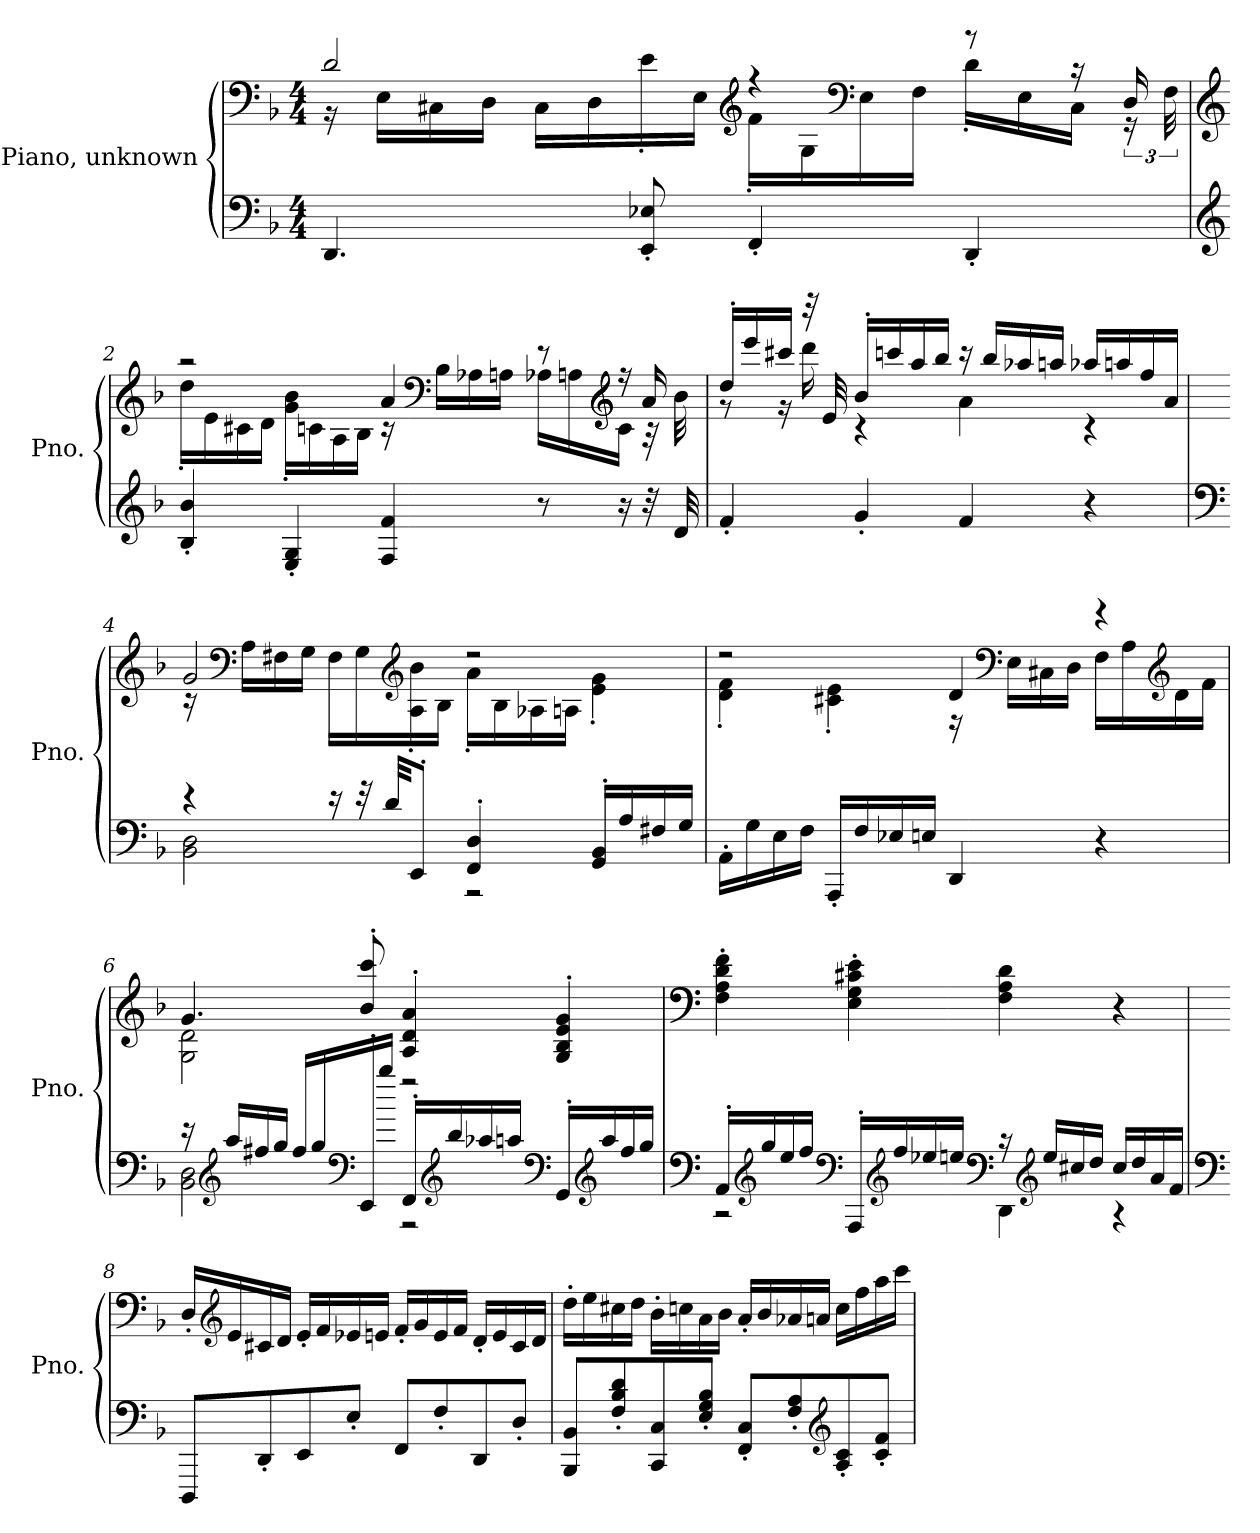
**kern	**kern
*part1	*part1
*staff2	*staff1
*I"Piano, unknown	*
*I'Pno.	*
*clefF4	*clefF4
*k[b-]	*k[b-]
*M4/4	*M4/4
*MM120	*MM120
=1	=1
*	*^
4.DD/	2d/	16r
.	.	16E\LL
.	.	16C#X\
.	.	16D\JJ
.	.	16C#\LL
.	.	16D\
8EE/' 8E-X/'	.	16e'\
.	.	16E\JJ
*	*clefG2	*
4FF'/	4r	16f'\LL
.	.	16G\
*	*clefF4	*
.	.	16E\
.	.	16F\JJ
4DD'/	8r	16d'\LL
.	.	16E\
.	16r	16C#\JJ
.	16D/	24r
.	.	48F\
!!LO:LB:g=z	!!
=2	=2	=2
*clefG2	*clefG2	*
4B-/' 4b-/'	2r	16dd'\LL
.	.	16e\
.	.	16c#X\
.	.	16d\JJ
4E/' 4G/'	.	16g\' 16b-\'LL
.	.	16cn\
.	.	16A\
.	.	16B-\JJ
4F/ 4f/	4a/	16r
*	*clefF4	*
.	.	16B-\LL
.	.	16A-X\
.	.	16An\JJ
8r	8r	16A-X\LL
.	.	16An\
*	*clefG2	*
16r	16r	16c\JJ
32r	16a/	32r
32d/	.	32b-\
!!LO:LB:g=z	!!
=3	=3	=3
4f'/	16dd'/LL	8r
.	16eee/	.
.	16ccc#X/JJ	16r
.	32r	16ddd\
.	32e/	.
4g'/	16b-'/LL	4r
.	16cccn/	.
.	16aa/	.
.	16bb-/JJ	.
4f/	16r	4a\
.	16bb-/LL	.
.	16aa-X/	.
.	16aan/JJ	.
4r	16aa-X/LL	4r
.	16aan/	.
.	16ff/	.
.	16a/JJ	.
!!LO:LB:g=z	!!
=4	=4	=4
*clefF4	*	*
*^	*	*
4r	2BB-\ 2D\	2g/	16r
*	*	*clefF4	*
.	.	.	16A\LL
.	.	.	16F#X\
.	.	.	16G\JJ
16r	.	.	16F#\LL
32r	.	.	16G\
32d/KKL	.	.	.
*	*	*clefG2	*
8EE'/J	.	.	16A\' 16b-\'
.	.	.	16B-\JJ
4FF/' 4D/'	2r	2r	16a'\LL
.	.	.	16B-\
.	.	.	16A-X\
.	.	.	16An\JJ
16GG/' 16BB-/'LL	.	.	4e\' 4g\'
16A/	.	.	.
16F#X/	.	.	.
16G/JJ	.	.	.
*v	*v	*	*
=5	=5	=5
16AA'\LL	2r	4d\' 4f\'
16G\	.	.
16E\	.	.
16F\JJ	.	.
16AAA'/LL	.	4c#X\' 4e\'
16F/	.	.
16E-X/	.	.
16En/JJ	.	.
4DD/	4d/	16r
*	*clefF4	*
.	.	16E\LL
.	.	16C#X\
.	.	16D\JJ
4r	4r	16F\LL
.	.	16A\
*	*clefG2	*
.	.	16d\
.	.	16f\JJ
!!LO:LB:g=z	!!
=6	=6	=6
*^	*	*
16r	2BB-\ 2D\	4.g/	2G\ 2d\
*clefG2	*	*	*
16aa/LL	.	.	.
16ff#X/	.	.	.
16gg/JJ	.	.	.
16ff#/LL	.	.	.
16gg/	.	.	.
*clefF4	*	*	*
16EE'/	.	8b-/' 8ccc/'	.
16bb-/JJ	.	.	.
16FF'/LL	2r	4A/' 4d/' 4a/'	2r
*clefG2	*	*	*
16bb-/	.	.	.
16aa-X/	.	.	.
16aan/JJ	.	.	.
*clefF4	*	*	*
16GG'/LL	.	4G/' 4B-/' 4e/' 4g/'	.
*clefG2	*	*	*
16aa/	.	.	.
16ff#/	.	.	.
16gg/JJ	.	.	.
*	*	*v	*v
!!LO:LB:g=z
=7	=7	=7
*clefF4	*	*clefF4
16AA'/LL	2r	4F\' 4A\' 4d\' 4f\'
*clefG2	*	*
16gg/	.	.
16ee/	.	.
16ff/JJ	.	.
*clefF4	*	*
16AAA'/LL	.	4E\' 4G\' 4c#X\' 4e\'
*clefG2	*	*
16ff/	.	.
16ee-X/	.	.
16een/JJ	.	.
*clefF4	*	*
16r	4DD\	4F\ 4A\ 4d\
*clefG2	*	*
16ee/LL	.	.
16cc#X/	.	.
16dd/JJ	.	.
16cc#/LL	4r	4r
16dd/	.	.
16a/	.	.
16f/JJ	.	.
*v	*v	*
!!LO:PB:g=z
=8	=8
*clefF4	*
8DDD/L	16D'/LL
*	*clefG2
.	16e/
8DD'/	16c#X/
.	16d/JJ
8EE/	16e'/LL
.	16f/
8E'/J	16e-X/
.	16en/JJ
8FF/L	16f'/LL
.	16g/
8F'/	16e/
.	16f/JJ
8DD/	16d'/LL
.	16e/
8D'/J	16c#/
.	16d/JJ
=9	=9
8BBB-/ 8BB-/L	16dd'\LL
.	16ee\
8F/' 8B-/' 8d/'	16cc#X\
.	16dd\JJ
8CC/ 8C/	16b-'\LL
.	16ccn\
8E/' 8G/' 8B-/'J	16a\
.	16b-\JJ
8FF/' 8C/'L	16a'/LL
.	16b-/
8F/' 8A/'	16a-X/
.	16an/JJ
*clefG2	*
8A/' 8c/'	16cc\LL
.	16ff\
8c/' 8f/'J	16aa\
.	16ccc\JJ
=	=
*-	*-
